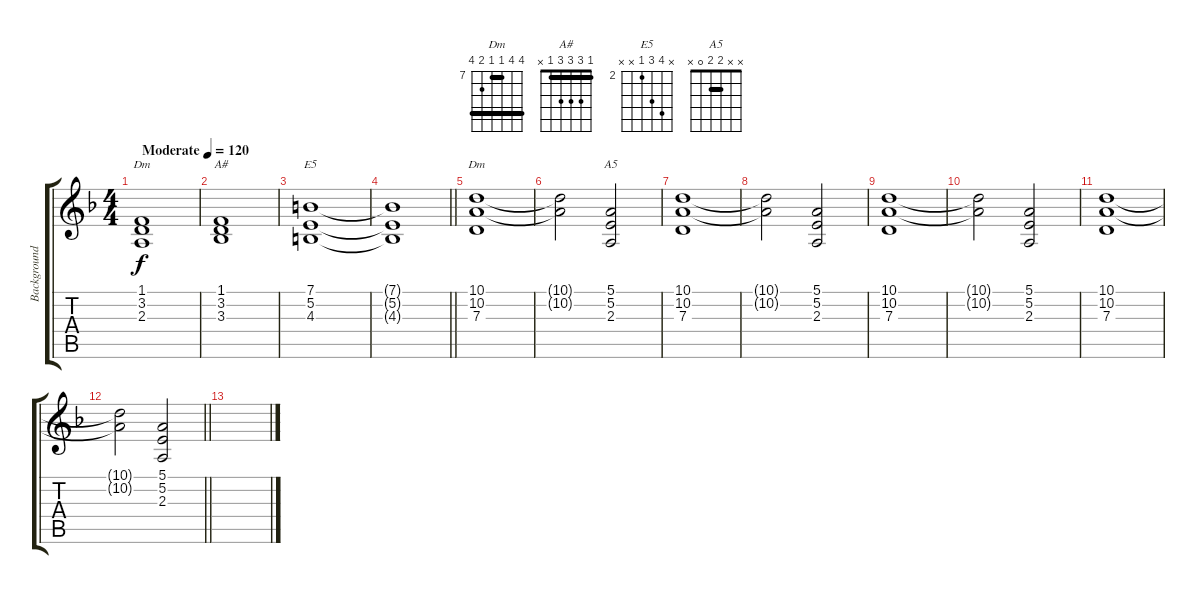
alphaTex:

\track ("Background" "Background") {instrument pad2warm}
\staff {score tabs}
\tuning (E4 B3 G3 D3 A2 E2) {hide}
\chord ("Dm" 1 3 2 0 x x)
\chord ("A#" 1 3 3 3 1 x) {barre 1}
\chord ("E5" x 5 4 2 x x) {firstfret 2}
\chord ("Dm" 10 10 7 7 8 10) {firstfret 7 barre (7 10)}
\chord ("A5" x x 2 2 0 x) {barre 2}
\ts (4 4)
\section ("" "")
\tempo (120 "Moderate")
\clef g2
\ks dminor
(1.1 3.2 2.3).1{ch "Dm" dy f instrument pad2warm} |
(1.1 3.2 3.3).1{ch "A#"} |
(7.1 5.2 4.3).1{ch "E5"} |
\barLineRight lightlight
(7.1{t} 5.2{t} 4.3{t}).1 |
\section ("" "")
(10.1 10.2 7.3).1{ch "Dm"} |
(10.1{t} 10.2{t}).2 (5.1 5.2 2.3).2{ch "A5"} |
(10.1 10.2 7.3).1 |
(10.1{t} 10.2{t}).2 (5.1 5.2 2.3).2 |
(10.1 10.2 7.3).1 |
(10.1{t} 10.2{t}).2 (5.1 5.2 2.3).2 |
(10.1 10.2 7.3).1 |
\barLineRight lightlight
(10.1{t} 10.2{t}).2 (5.1 5.2 2.3).2 |
\section ("" "")
